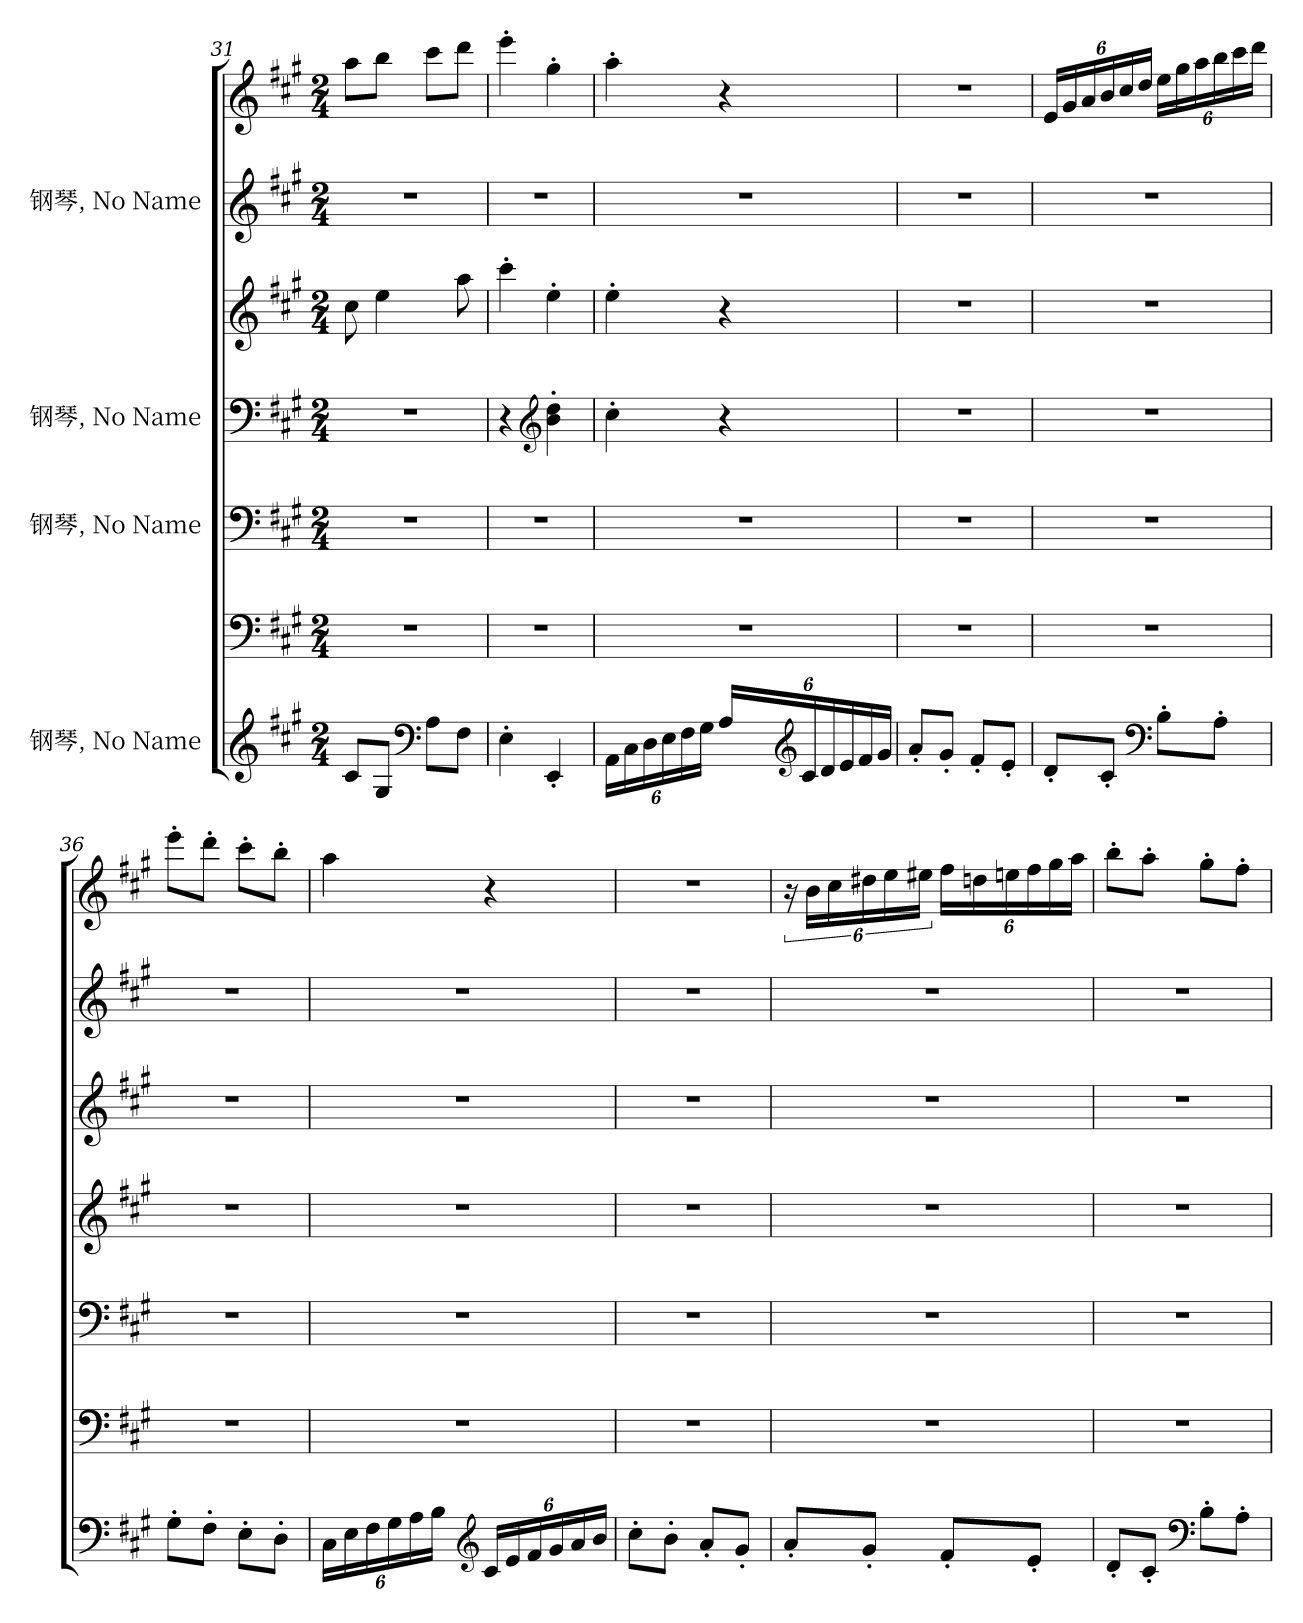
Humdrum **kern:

**kern	**kern	**kern	**kern	**kern	**kern	**kern
*part4	*part4	*part3	*part2	*part2	*part1	*part1
*staff7	*staff6	*staff5	*staff4	*staff3	*staff2	*staff1
*I"钢琴, No Name	*	*I"钢琴, No Name	*I"钢琴, No Name	*	*I"钢琴, No Name	*
*clefG2	*clefF4	*clefF4	*clefF4	*clefG2	*clefG2	*clefG2
*k[f#c#g#]	*k[f#c#g#]	*k[f#c#g#]	*k[f#c#g#]	*k[f#c#g#]	*k[f#c#g#]	*k[f#c#g#]
*M2/4	*M2/4	*M2/4	*M2/4	*M2/4	*M2/4	*M2/4
=31	=31	=31	=31	=31	=31	=31
8c#/L	2r	2r	2r	8cc#\	2r	8aa\L
8G#/J	.	.	.	4ee\	.	8bb\J
*clefF4	*	*	*	*	*	*
8A\L	.	.	.	.	.	8ccc#\L
8F#\J	.	.	.	8aa\	.	8ddd\J
=32	=32	=32	=32	=32	=32	=32
4E'\	2r	2r	4r	4ccc#'\	2r	4eee'\
*	*	*	*clefG2	*	*	*
*	*	*	*	*	*	*MM135
4EE'/	.	.	4b\' 4dd\'	4ee'\	.	4gg#'\
=33	=33	=33	=33	=33	=33	=33
*Xbrackettup	*	*	*	*	*	*
24AA\LL	2r	2r	4cc#'\	4ee'\	2r	4aa'\
24C#\	.	.	.	.	.	.
24D\	.	.	.	.	.	.
24E\	.	.	.	.	.	.
24F#\	.	.	.	.	.	.
24G#\JJ	.	.	.	.	.	.
24A/LL	.	.	4r	4r	.	4r
*clefG2	*	*	*	*	*	*
24c#/	.	.	.	.	.	.
24d/	.	.	.	.	.	.
24e/	.	.	.	.	.	.
24f#/	.	.	.	.	.	.
24g#/JJ	.	.	.	.	.	.
!!LO:PB:g=z
=34	=34	=34	=34	=34	=34	=34
*	*	*	*	*	*	*MM136
8a'/L	2r	2r	2r	2r	2r	2r
8g#'/J	.	.	.	.	.	.
8f#'/L	.	.	.	.	.	.
8e'/J	.	.	.	.	.	.
=35	=35	=35	=35	=35	=35	=35
*	*	*	*	*	*	*Xbrackettup
8d'/L	2r	2r	2r	2r	2r	24e/LL
.	.	.	.	.	.	24g#/
.	.	.	.	.	.	24a/
8c#'/J	.	.	.	.	.	24b/
.	.	.	.	.	.	24cc#/
.	.	.	.	.	.	24dd/JJ
*clefF4	*	*	*	*	*	*
8B'\L	.	.	.	.	.	24ee\LL
.	.	.	.	.	.	24gg#\
.	.	.	.	.	.	24aa\
8A'\J	.	.	.	.	.	24bb\
.	.	.	.	.	.	24ccc#\
.	.	.	.	.	.	24ddd\JJ
=36	=36	=36	=36	=36	=36	=36
*	*	*	*	*	*	*MM136
8G#'\L	2r	2r	2r	2r	2r	8eee'\L
8F#'\J	.	.	.	.	.	8ddd'\J
8E'\L	.	.	.	.	.	8ccc#'\L
8D'\J	.	.	.	.	.	8bb'\J
=37	=37	=37	=37	=37	=37	=37
24C#\LL	2r	2r	2r	2r	2r	4aa\
24E\	.	.	.	.	.	.
24F#\	.	.	.	.	.	.
24G#\	.	.	.	.	.	.
24A\	.	.	.	.	.	.
24B\JJ	.	.	.	.	.	.
*clefG2	*	*	*	*	*	*
24c#/LL	.	.	.	.	.	4r
24e/	.	.	.	.	.	.
24f#/	.	.	.	.	.	.
24g#/	.	.	.	.	.	.
24a/	.	.	.	.	.	.
24b/JJ	.	.	.	.	.	.
!!LO:PB:g=z
=38	=38	=38	=38	=38	=38	=38
*	*	*	*	*	*	*MM136
8cc#'\L	2r	2r	2r	2r	2r	2r
8b'\J	.	.	.	.	.	.
8a'/L	.	.	.	.	.	.
8g#'/J	.	.	.	.	.	.
=39	=39	=39	=39	=39	=39	=39
*	*	*	*	*	*	*brackettup
8a'/L	2r	2r	2r	2r	2r	24r
.	.	.	.	.	.	24b\LL
.	.	.	.	.	.	24cc#\
*	*	*	*	*	*	*Xbrackettup
8g#'/J	.	.	.	.	.	24dd#X\
.	.	.	.	.	.	24ee\
.	.	.	.	.	.	24ee#X\JJ
8f#'/L	.	.	.	.	.	24ff#\LL
.	.	.	.	.	.	24ddn\
.	.	.	.	.	.	24een\
8e'/J	.	.	.	.	.	24ff#\
.	.	.	.	.	.	24gg#\
.	.	.	.	.	.	24aa\JJ
=40	=40	=40	=40	=40	=40	=40
*	*	*	*	*	*	*MM136
8d'/L	2r	2r	2r	2r	2r	8bb'\L
8c#'/J	.	.	.	.	.	8aa'\J
*clefF4	*	*	*	*	*	*
8B'\L	.	.	.	.	.	8gg#'\L
8A'\J	.	.	.	.	.	8ff#'\J
=	=	=	=	=	=	=
*-	*-	*-	*-	*-	*-	*-
